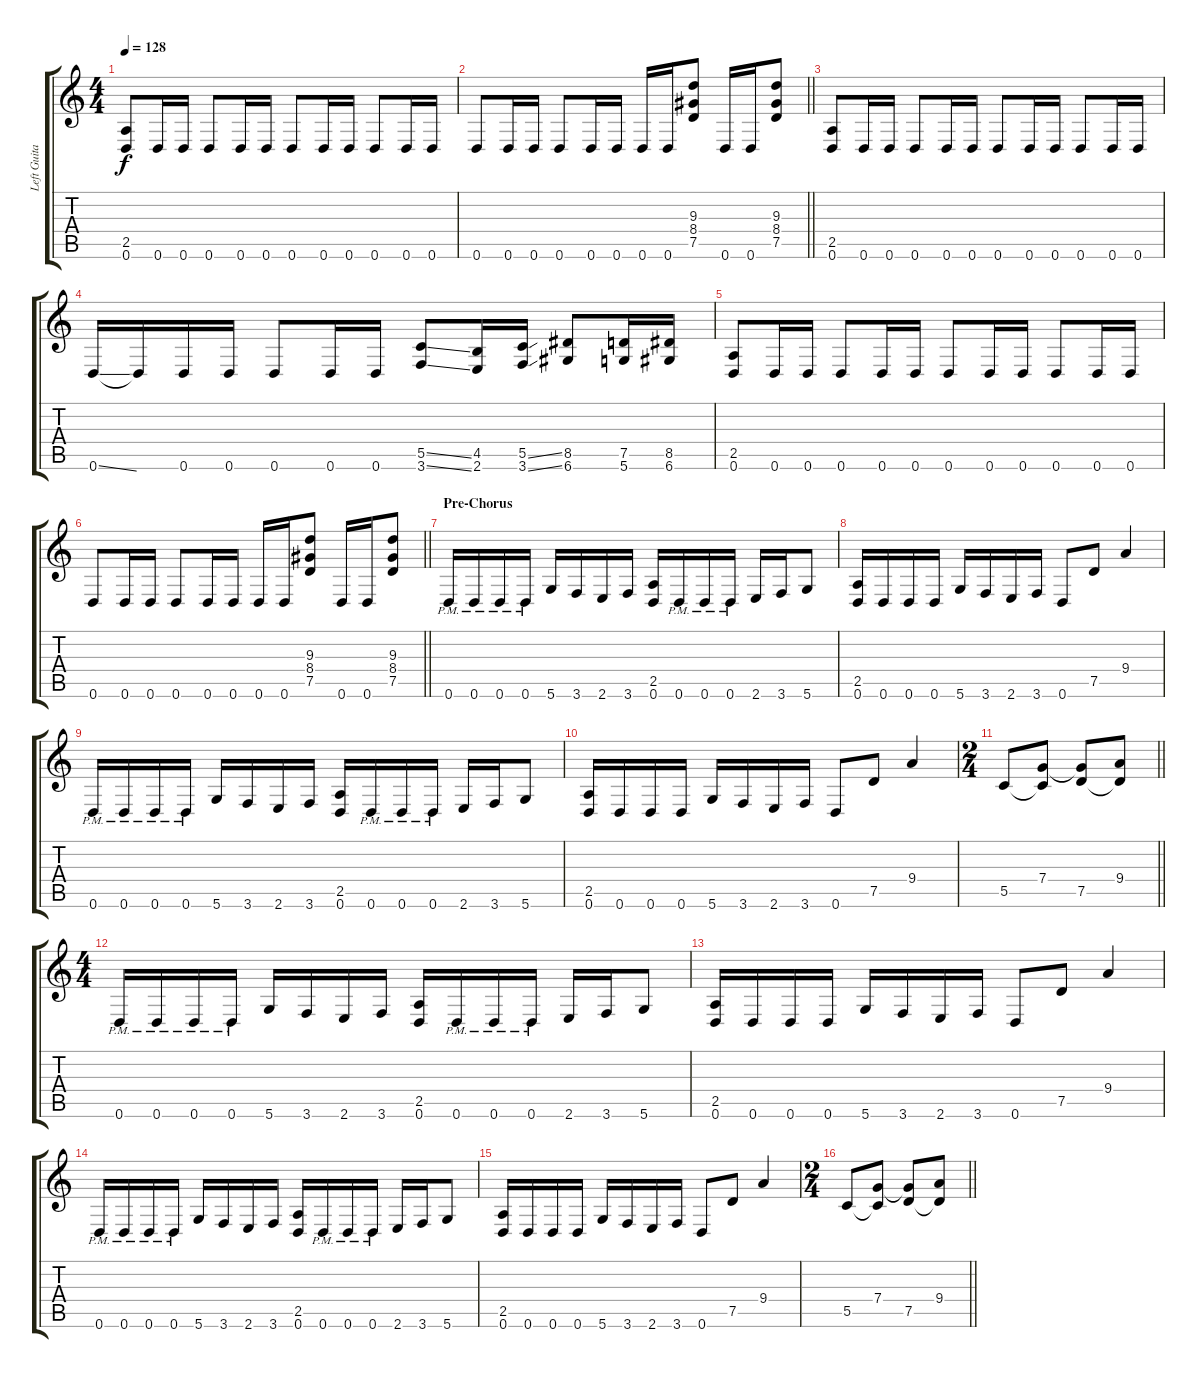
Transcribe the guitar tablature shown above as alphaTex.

\track ("Left Guitar" "Left Guita") {instrument distortionguitar}
\staff {score tabs}
\tuning (D4 A3 F3 C3 G2 D2) {hide}
\ts (4 4)
\tempo 128
\clef g2
\ks c
(2.5 0.6).8{dy f} 0.6.16 0.6.16 0.6.8 0.6.16 0.6.16 0.6.8 0.6.16 0.6.16 0.6.8 0.6.16 0.6.16 |
\barLineRight lightlight
0.6.8 0.6.16 0.6.16 0.6.8 0.6.16 0.6.16 0.6.16 0.6.16 (9.3 8.4 7.5).8 0.6.16 0.6.16 (9.3 8.4 7.5).8 |
(2.5 0.6).8 0.6.16 0.6.16 0.6.8 0.6.16 0.6.16 0.6.8 0.6.16 0.6.16 0.6.8 0.6.16 0.6.16 |
0.6{ss}.16 0.6{t}.16 0.6.16 0.6.16 0.6.8 0.6.16 0.6.16 (5.5{ss} 3.6{ss}).8 (4.5 2.6).16 (5.5{ss} 3.6{ss}).16 (8.5 6.6).8 (7.5 5.6).16 (8.5 6.6).16 |
(2.5 0.6).8 0.6.16 0.6.16 0.6.8 0.6.16 0.6.16 0.6.8 0.6.16 0.6.16 0.6.8 0.6.16 0.6.16 |
\barLineRight lightlight
0.6.8 0.6.16 0.6.16 0.6.8 0.6.16 0.6.16 0.6.16 0.6.16 (9.3 8.4 7.5).8 0.6.16 0.6.16 (9.3 8.4 7.5).8 |
\section ("" "Pre-Chorus")
0.6{pm}.16 0.6{pm}.16 0.6{pm}.16 0.6{pm}.16 5.6.16 3.6.16 2.6.16 3.6.16 (2.5 0.6).16 0.6{pm}.16 0.6{pm}.16 0.6{pm}.16 2.6.16 3.6.16 5.6.8 |
(2.5 0.6).16 0.6.16 0.6.16 0.6.16 5.6.16 3.6.16 2.6.16 3.6.16 0.6.8 7.5.8 9.4.4 |
0.6{pm}.16 0.6{pm}.16 0.6{pm}.16 0.6{pm}.16 5.6.16 3.6.16 2.6.16 3.6.16 (2.5 0.6).16 0.6{pm}.16 0.6{pm}.16 0.6{pm}.16 2.6.16 3.6.16 5.6.8 |
(2.5 0.6).16 0.6.16 0.6.16 0.6.16 5.6.16 3.6.16 2.6.16 3.6.16 0.6.8 7.5.8 9.4.4 |
\ts (2 4)
\barLineRight lightlight
5.5.8 (7.4 5.5{t}).8 (7.4{t} 7.5).8 (9.4 7.5{t}).8 |
\ts (4 4)
0.6{pm}.16 0.6{pm}.16 0.6{pm}.16 0.6{pm}.16 5.6.16 3.6.16 2.6.16 3.6.16 (2.5 0.6).16 0.6{pm}.16 0.6{pm}.16 0.6{pm}.16 2.6.16 3.6.16 5.6.8 |
(2.5 0.6).16 0.6.16 0.6.16 0.6.16 5.6.16 3.6.16 2.6.16 3.6.16 0.6.8 7.5.8 9.4.4 |
0.6{pm}.16 0.6{pm}.16 0.6{pm}.16 0.6{pm}.16 5.6.16 3.6.16 2.6.16 3.6.16 (2.5 0.6).16 0.6{pm}.16 0.6{pm}.16 0.6{pm}.16 2.6.16 3.6.16 5.6.8 |
(2.5 0.6).16 0.6.16 0.6.16 0.6.16 5.6.16 3.6.16 2.6.16 3.6.16 0.6.8 7.5.8 9.4.4 |
\ts (2 4)
\barLineRight lightlight
5.5.8 (7.4 5.5{t}).8 (7.4{t} 7.5).8 (9.4 7.5{t}).8
